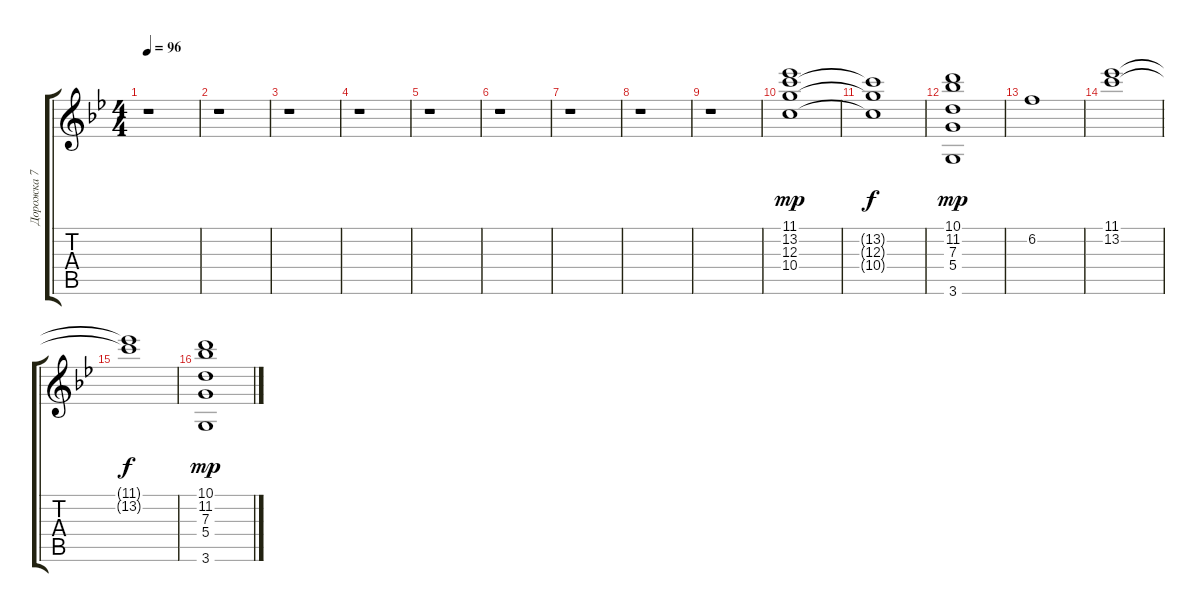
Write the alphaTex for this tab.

\track ("Дорожка 7" "Дорожка 7") {instrument electricguitarjazz}
\staff {score tabs}
\tuning (E4 B3 G3 D3 A2 E2) {hide}
\ts (4 4)
\tempo 96
\clef g2
\ks bb
r.1{dy mp} |
r.1 |
r.1 |
r.1 |
r.1 |
r.1 |
r.1 |
r.1 |
r.1 |
(11.1 13.2 12.3 10.4).1{instrument pad3polysynth} |
(13.2{t} 12.3{t} 10.4{t}).1{dy f} |
(10.1 11.2 7.3 5.4 3.6).1{dy mp} |
6.2.1 |
(11.1 13.2).1 |
(11.1{t} 13.2{t}).1{dy f} |
(10.1 11.2 7.3 5.4 3.6).1{dy mp}
